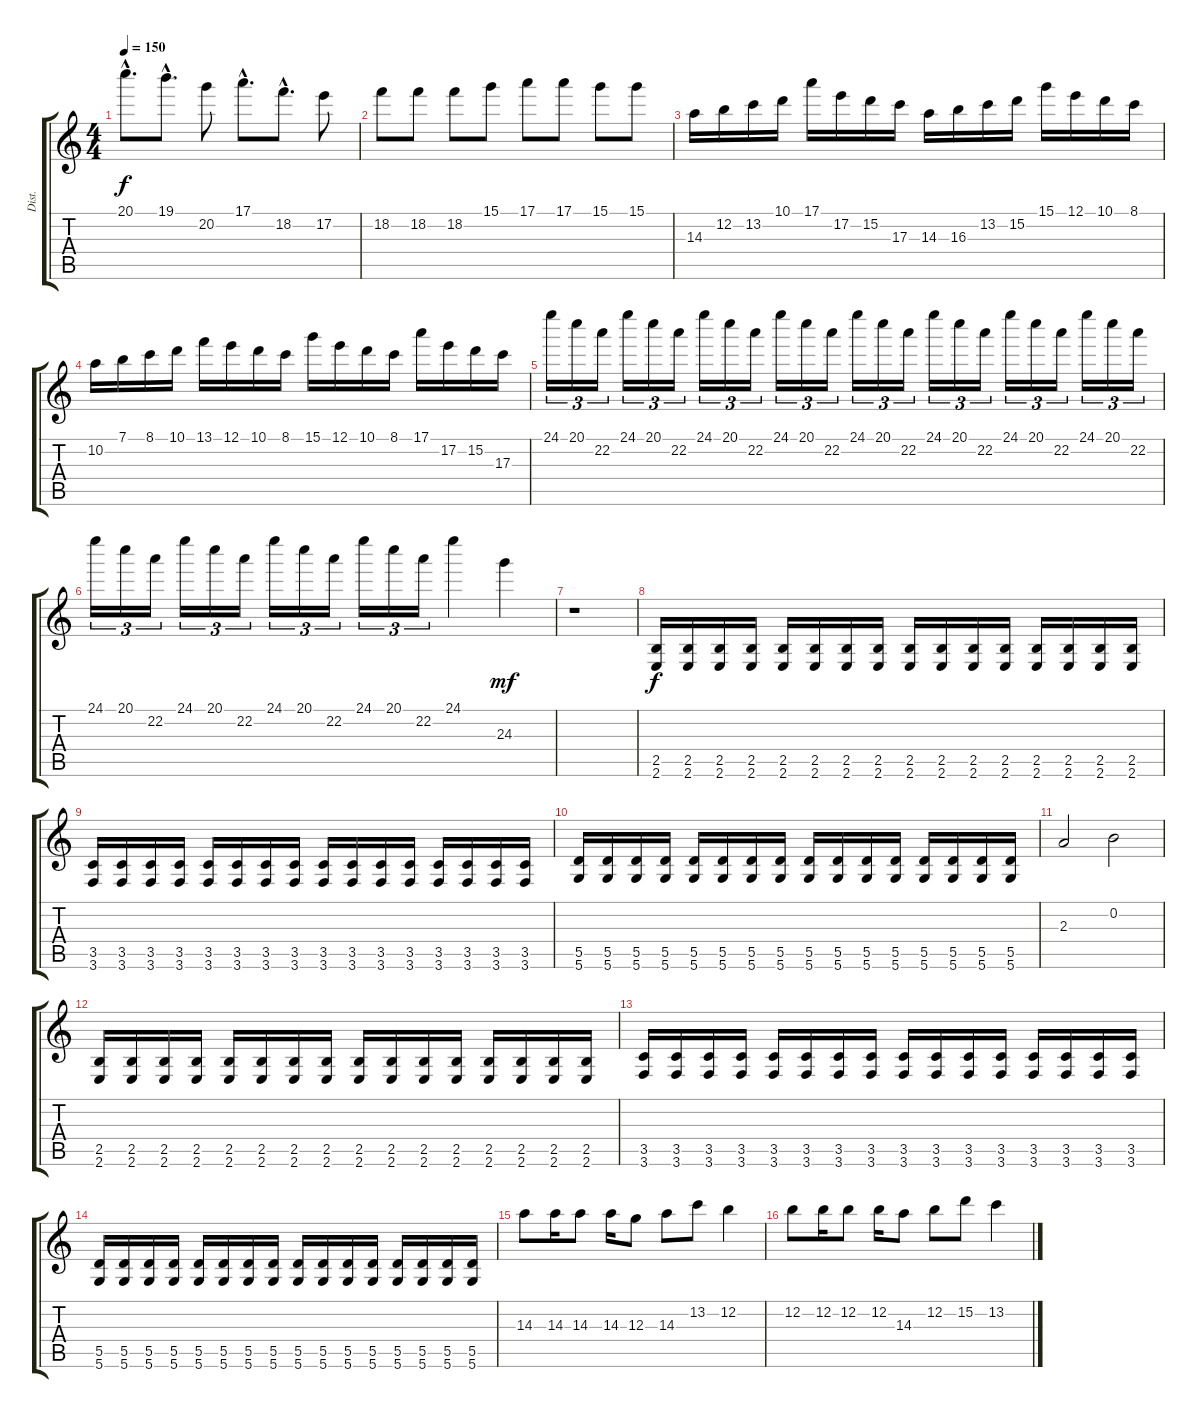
\track ("Dist." "Dist.") {instrument distortionguitar}
\staff {score tabs}
\tuning (E4 B3 G3 D3 A2 D2) {hide}
\ts (4 4)
\tempo 150
\clef g2
\ks c
20.1{hac}.8{d dy f} 19.1{hac}.8{d} 20.2.8 17.1{hac}.8{d} 18.2{hac}.8{d} 17.2.8 |
18.2.8 18.2.8 18.2.8 15.1.8 17.1.8 17.1.8 15.1.8 15.1.8 |
14.3.16 12.2.16 13.2.16 10.1.16 17.1.16 17.2.16 15.2.16 17.3.16 14.3.16 16.3.16 13.2.16 15.2.16 15.1.16 12.1.16 10.1.16 8.1.16 |
10.2.16 7.1.16 8.1.16 10.1.16 13.1.16 12.1.16 10.1.16 8.1.16 15.1.16 12.1.16 10.1.16 8.1.16 17.1.16 17.2.16 15.2.16 17.3.16 |
24.1.16{tu (3 2)} 20.1.16{tu (3 2)} 22.2.16{tu (3 2)} 24.1.16{tu (3 2)} 20.1.16{tu (3 2)} 22.2.16{tu (3 2)} 24.1.16{tu (3 2)} 20.1.16{tu (3 2)} 22.2.16{tu (3 2)} 24.1.16{tu (3 2)} 20.1.16{tu (3 2)} 22.2.16{tu (3 2)} 24.1.16{tu (3 2)} 20.1.16{tu (3 2)} 22.2.16{tu (3 2)} 24.1.16{tu (3 2)} 20.1.16{tu (3 2)} 22.2.16{tu (3 2)} 24.1.16{tu (3 2)} 20.1.16{tu (3 2)} 22.2.16{tu (3 2)} 24.1.16{tu (3 2)} 20.1.16{tu (3 2)} 22.2.16{tu (3 2)} |
24.1.16{tu (3 2)} 20.1.16{tu (3 2)} 22.2.16{tu (3 2)} 24.1.16{tu (3 2)} 20.1.16{tu (3 2)} 22.2.16{tu (3 2)} 24.1.16{tu (3 2)} 20.1.16{tu (3 2)} 22.2.16{tu (3 2)} 24.1.16{tu (3 2)} 20.1.16{tu (3 2)} 22.2.16{tu (3 2)} 24.1.4 24.3.4{dy mf} |
r.1 |
(2.5 2.6).16{dy f} (2.5 2.6).16 (2.5 2.6).16 (2.5 2.6).16 (2.5 2.6).16 (2.5 2.6).16 (2.5 2.6).16 (2.5 2.6).16 (2.5 2.6).16 (2.5 2.6).16 (2.5 2.6).16 (2.5 2.6).16 (2.5 2.6).16 (2.5 2.6).16 (2.5 2.6).16 (2.5 2.6).16 |
(3.5 3.6).16 (3.5 3.6).16 (3.5 3.6).16 (3.5 3.6).16 (3.5 3.6).16 (3.5 3.6).16 (3.5 3.6).16 (3.5 3.6).16 (3.5 3.6).16 (3.5 3.6).16 (3.5 3.6).16 (3.5 3.6).16 (3.5 3.6).16 (3.5 3.6).16 (3.5 3.6).16 (3.5 3.6).16 |
(5.5 5.6).16 (5.5 5.6).16 (5.5 5.6).16 (5.5 5.6).16 (5.5 5.6).16 (5.5 5.6).16 (5.5 5.6).16 (5.5 5.6).16 (5.5 5.6).16 (5.5 5.6).16 (5.5 5.6).16 (5.5 5.6).16 (5.5 5.6).16 (5.5 5.6).16 (5.5 5.6).16 (5.5 5.6).16 |
2.3.2 0.2.2 |
(2.5 2.6).16 (2.5 2.6).16 (2.5 2.6).16 (2.5 2.6).16 (2.5 2.6).16 (2.5 2.6).16 (2.5 2.6).16 (2.5 2.6).16 (2.5 2.6).16 (2.5 2.6).16 (2.5 2.6).16 (2.5 2.6).16 (2.5 2.6).16 (2.5 2.6).16 (2.5 2.6).16 (2.5 2.6).16 |
(3.5 3.6).16 (3.5 3.6).16 (3.5 3.6).16 (3.5 3.6).16 (3.5 3.6).16 (3.5 3.6).16 (3.5 3.6).16 (3.5 3.6).16 (3.5 3.6).16 (3.5 3.6).16 (3.5 3.6).16 (3.5 3.6).16 (3.5 3.6).16 (3.5 3.6).16 (3.5 3.6).16 (3.5 3.6).16 |
(5.5 5.6).16 (5.5 5.6).16 (5.5 5.6).16 (5.5 5.6).16 (5.5 5.6).16 (5.5 5.6).16 (5.5 5.6).16 (5.5 5.6).16 (5.5 5.6).16 (5.5 5.6).16 (5.5 5.6).16 (5.5 5.6).16 (5.5 5.6).16 (5.5 5.6).16 (5.5 5.6).16 (5.5 5.6).16 |
14.3.8 14.3.16 14.3.8 14.3.16 12.3.8 14.3.8 13.2.8 12.2.4 |
12.2.8 12.2.16 12.2.8 12.2.16 14.3.8 12.2.8 15.2.8 13.2.4
